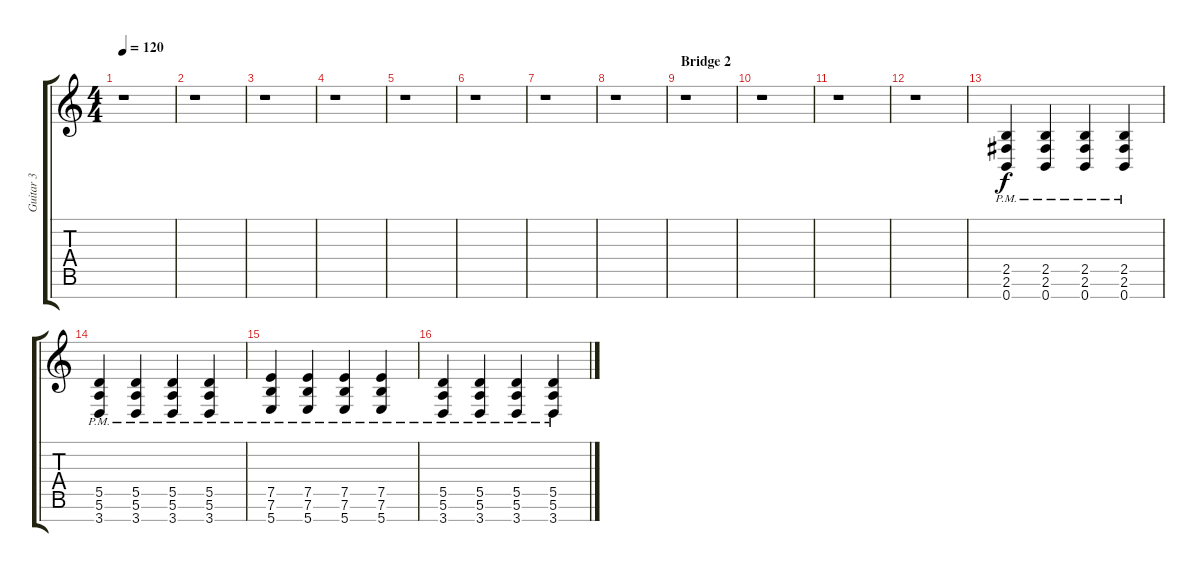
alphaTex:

\track ("Guitar 3" "Guitar 3") {instrument overdrivenguitar}
\staff {score tabs}
\tuning (E4 B3 G3 D3 A2 E2 B1) {hide}
\ts (4 4)
\tempo 120
\clef g2
\ks c
r.1{dy f} |
r.1 |
r.1 |
r.1 |
r.1 |
r.1 |
r.1 |
r.1 |
\section ("" "Bridge 2")
r.1 |
r.1 |
r.1 |
r.1 |
(2.5{pm} 2.6{pm} 0.7{pm}).4 (2.5{pm} 2.6{pm} 0.7{pm}).4 (2.5{pm} 2.6{pm} 0.7{pm}).4 (2.5{pm} 2.6{pm} 0.7{pm}).4 |
(5.5{pm} 5.6{pm} 3.7{pm}).4 (5.5{pm} 5.6{pm} 3.7{pm}).4 (5.5{pm} 5.6{pm} 3.7{pm}).4 (5.5{pm} 5.6{pm} 3.7{pm}).4 |
(7.5{pm} 7.6{pm} 5.7{pm}).4 (7.5{pm} 7.6{pm} 5.7{pm}).4 (7.5{pm} 7.6{pm} 5.7{pm}).4 (7.5{pm} 7.6{pm} 5.7{pm}).4 |
(5.5{pm} 5.6{pm} 3.7{pm}).4 (5.5{pm} 5.6{pm} 3.7{pm}).4 (5.5{pm} 5.6{pm} 3.7{pm}).4 (5.5{pm} 5.6{pm} 3.7{pm}).4
